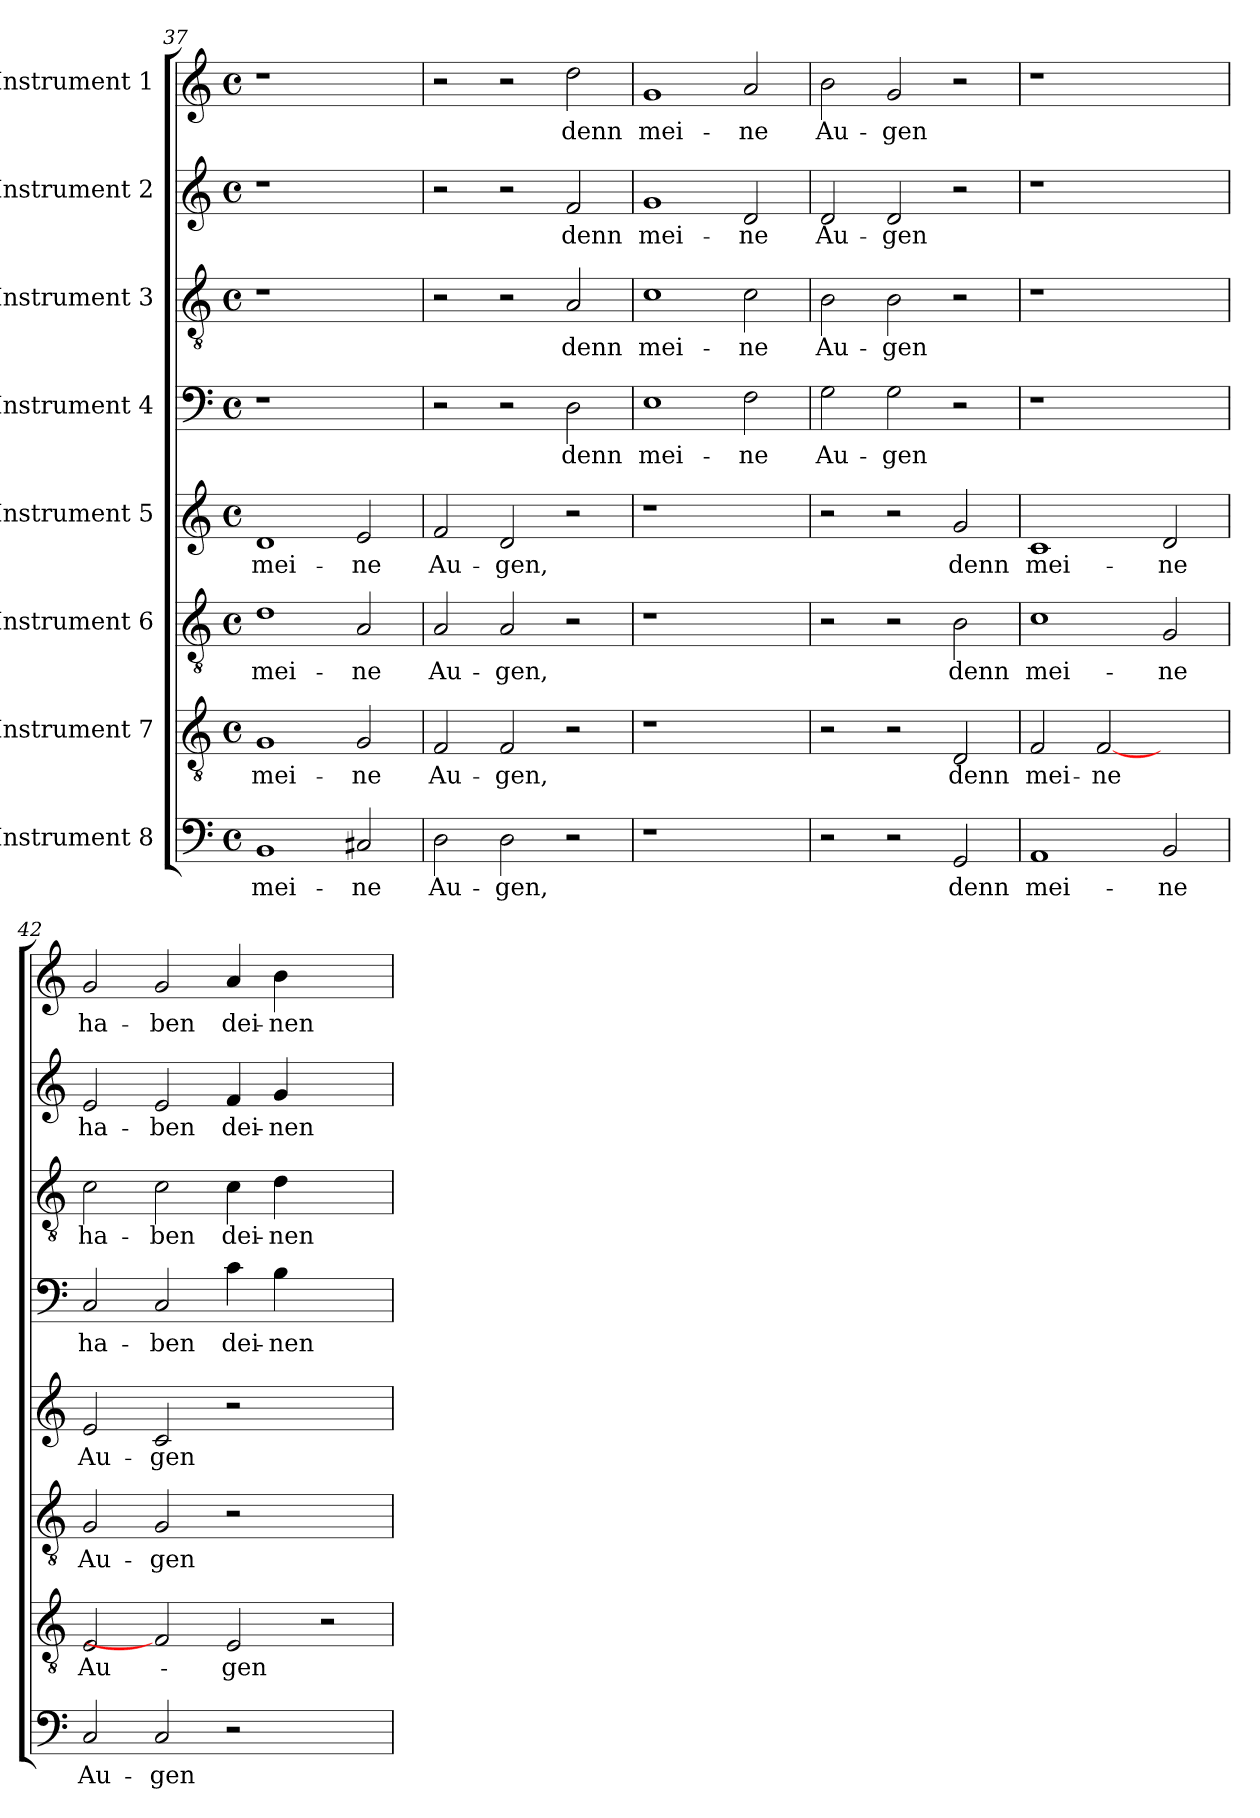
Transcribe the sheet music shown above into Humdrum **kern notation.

**kern	**text	**kern	**text	**kern	**text	**kern	**text	**kern	**text	**kern	**text	**kern	**text	**kern	**text
*part8	*part8	*part7	*part7	*part6	*part6	*part5	*part5	*part4	*part4	*part3	*part3	*part2	*part2	*part1	*part1
*staff8	*staff8	*staff7	*staff7	*staff6	*staff6	*staff5	*staff5	*staff4	*staff4	*staff3	*staff3	*staff2	*staff2	*staff1	*staff1
*I"Instrument 8	*	*I"Instrument 7	*	*I"Instrument 6	*	*I"Instrument 5	*	*I"Instrument 4	*	*I"Instrument 3	*	*I"Instrument 2	*	*I"Instrument 1	*
*clefF4	*	*clefGv2	*	*clefGv2	*	*clefG2	*	*clefF4	*	*clefGv2	*	*clefG2	*	*clefG2	*
*M4/4	*	*M4/4	*	*M4/4	*	*M4/4	*	*M4/4	*	*M4/4	*	*M4/4	*	*M4/4	*
*met(c)	*	*met(c)	*	*met(c)	*	*met(c)	*	*met(c)	*	*met(c)	*	*met(c)	*	*met(c)	*
=37	=37	=37	=37	=37	=37	=37	=37	=37	=37	=37	=37	=37	=37	=37	=37
!	!LO:LY:b:cj	!	!LO:LY:b:cj	!	!LO:LY:b:cj	!	!LO:LY:b:cj	!LO:N:vis=1	!	!LO:N:vis=1	!	!LO:N:vis=1	!	!LO:N:vis=1	!
1BB	mei-	1G	mei-	1d	mei-	1d	mei-	1r	.	1r	.	1r	.	1r	.
!	!LO:LY:b:cj	!	!LO:LY:b:cj	!	!LO:LY:b:cj	!	!LO:LY:b:cj	!	!	!	!	!	!	!	!
2C#X/	-ne	2G/	-ne	2A/	-ne	2e/	-ne	2ryy	.	2ryy	.	2ryy	.	2ryy	.
=38	=38	=38	=38	=38	=38	=38	=38	=38	=38	=38	=38	=38	=38	=38	=38
!	!LO:LY:b:cj	!	!LO:LY:b:cj	!	!LO:LY:b:cj	!	!LO:LY:b:cj	!	!	!	!	!	!	!	!
2D\	Au-	2F/	Au-	2A/	Au-	2f/	Au-	2r	.	2r	.	2r	.	2r	.
!	!LO:LY:b:cj	!	!LO:LY:b:cj	!	!LO:LY:b:cj	!	!LO:LY:b:cj	!	!	!	!	!	!	!	!
2D\	-gen,	2F/	-gen,	2A/	-gen,	2d/	-gen,	2r	.	2r	.	2r	.	2r	.
!	!	!	!	!	!	!	!	!	!LO:LY:b:cj	!	!LO:LY:b:cj	!	!LO:LY:b:cj	!	!LO:LY:b:cj
2r	.	2r	.	2r	.	2r	.	2D\	denn	2A/	denn	2f/	denn	2dd\	denn
=39	=39	=39	=39	=39	=39	=39	=39	=39	=39	=39	=39	=39	=39	=39	=39
!LO:N:vis=1	!	!LO:N:vis=1	!	!LO:N:vis=1	!	!LO:N:vis=1	!	!	!LO:LY:b:cj	!	!LO:LY:b:cj	!	!LO:LY:b:cj	!	!LO:LY:b:cj
1r	.	1r	.	1r	.	1r	.	1E	mei-	1c	mei-	1g	mei-	1g	mei-
!	!	!	!	!	!	!	!	!	!LO:LY:b:cj	!	!LO:LY:b:cj	!	!LO:LY:b:cj	!	!LO:LY:b:cj
2ryy	.	2ryy	.	2ryy	.	2ryy	.	2F\	-ne	2c\	-ne	2d/	-ne	2a/	-ne
=40	=40	=40	=40	=40	=40	=40	=40	=40	=40	=40	=40	=40	=40	=40	=40
!	!	!	!	!	!	!	!	!	!LO:LY:b:cj	!	!LO:LY:b:cj	!	!LO:LY:b:cj	!	!LO:LY:b:cj
2r	.	2r	.	2r	.	2r	.	2G\	Au-	2B\	Au-	2d/	Au-	2b\	Au-
!	!	!	!	!	!	!	!	!	!LO:LY:b:cj	!	!LO:LY:b:cj	!	!LO:LY:b:cj	!	!LO:LY:b:cj
2r	.	2r	.	2r	.	2r	.	2G\	-gen	2B\	-gen	2d/	-gen	2g/	-gen
!	!LO:LY:b:cj	!	!LO:LY:b:cj	!	!LO:LY:b:cj	!	!LO:LY:b:cj	!	!	!	!	!	!	!	!
2GG/	denn	2D/	denn	2B\	denn	2g/	denn	2r	.	2r	.	2r	.	2r	.
=41	=41	=41	=41	=41	=41	=41	=41	=41	=41	=41	=41	=41	=41	=41	=41
!	!LO:LY:b:cj	!	!LO:LY:b:cj	!	!LO:LY:b:cj	!	!LO:LY:b:cj	!LO:N:vis=1	!	!LO:N:vis=1	!	!LO:N:vis=1	!	!LO:N:vis=1	!
1AA	mei-	2F/	mei-	1c	mei-	1c	mei-	1r	.	1r	.	1r	.	1r	.
!	!	!	!LO:LY:b:cj	!	!	!	!	!	!	!	!	!	!	!	!
.	.	[2F	-ne	.	.	.	.	.	.	.	.	.	.	.	.
!	!LO:LY:b:cj	!	!	!	!LO:LY:b:cj	!	!LO:LY:b:cj	!	!	!	!	!	!	!	!
2BB/	-ne	2ryy	.	2G/	-ne	2d/	-ne	2ryy	.	2ryy	.	2ryy	.	2ryy	.
=42	=42	=42	=42	=42	=42	=42	=42	=42	=42	=42	=42	=42	=42	=42	=42
!	!LO:LY:b:cj	!	!LO:LY:b:cj	!	!LO:LY:b:cj	!	!LO:LY:b:cj	!	!LO:LY:b:cj	!	!LO:LY:b:cj	!	!LO:LY:b:cj	!	!LO:LY:b:cj
2C/	Au-	2E/	Au-	2G/	Au-	2e/	Au-	2C/	ha-	2c\	ha-	2e/	ha-	2g/	ha-
!	!LO:LY:b:cj	!	!	!	!LO:LY:b:cj	!	!LO:LY:b:cj	!	!LO:LY:b:cj	!	!LO:LY:b:cj	!	!LO:LY:b:cj	!	!LO:LY:b:cj
2C/	-gen	2F]	.	2G/	-gen	2c/	-gen	2C/	-ben	2c\	-ben	2e/	-ben	2g/	-ben
!	!	!	!LO:LY:b:cj	!	!	!	!	!	!LO:LY:b	!	!LO:LY:b	!	!LO:LY:b	!	!LO:LY:b
2r	.	2E/	-gen	2r	.	2r	.	4c\	dei-	4c\	dei-	4f/	dei-	4a/	dei-
!	!	!	!	!	!	!	!	!	!LO:LY:b:rj	!	!LO:LY:b:rj	!	!LO:LY:b:rj	!	!LO:LY:b:rj
.	.	.	.	.	.	.	.	4B\	-nen	4d\	-nen	4g/	-nen	4b\	-nen
2ryy	.	2r	.	2ryy	.	2ryy	.	2ryy	.	2ryy	.	2ryy	.	2ryy	.
=	=	=	=	=	=	=	=	=	=	=	=	=	=	=	=
*-	*-	*-	*-	*-	*-	*-	*-	*-	*-	*-	*-	*-	*-	*-	*-
